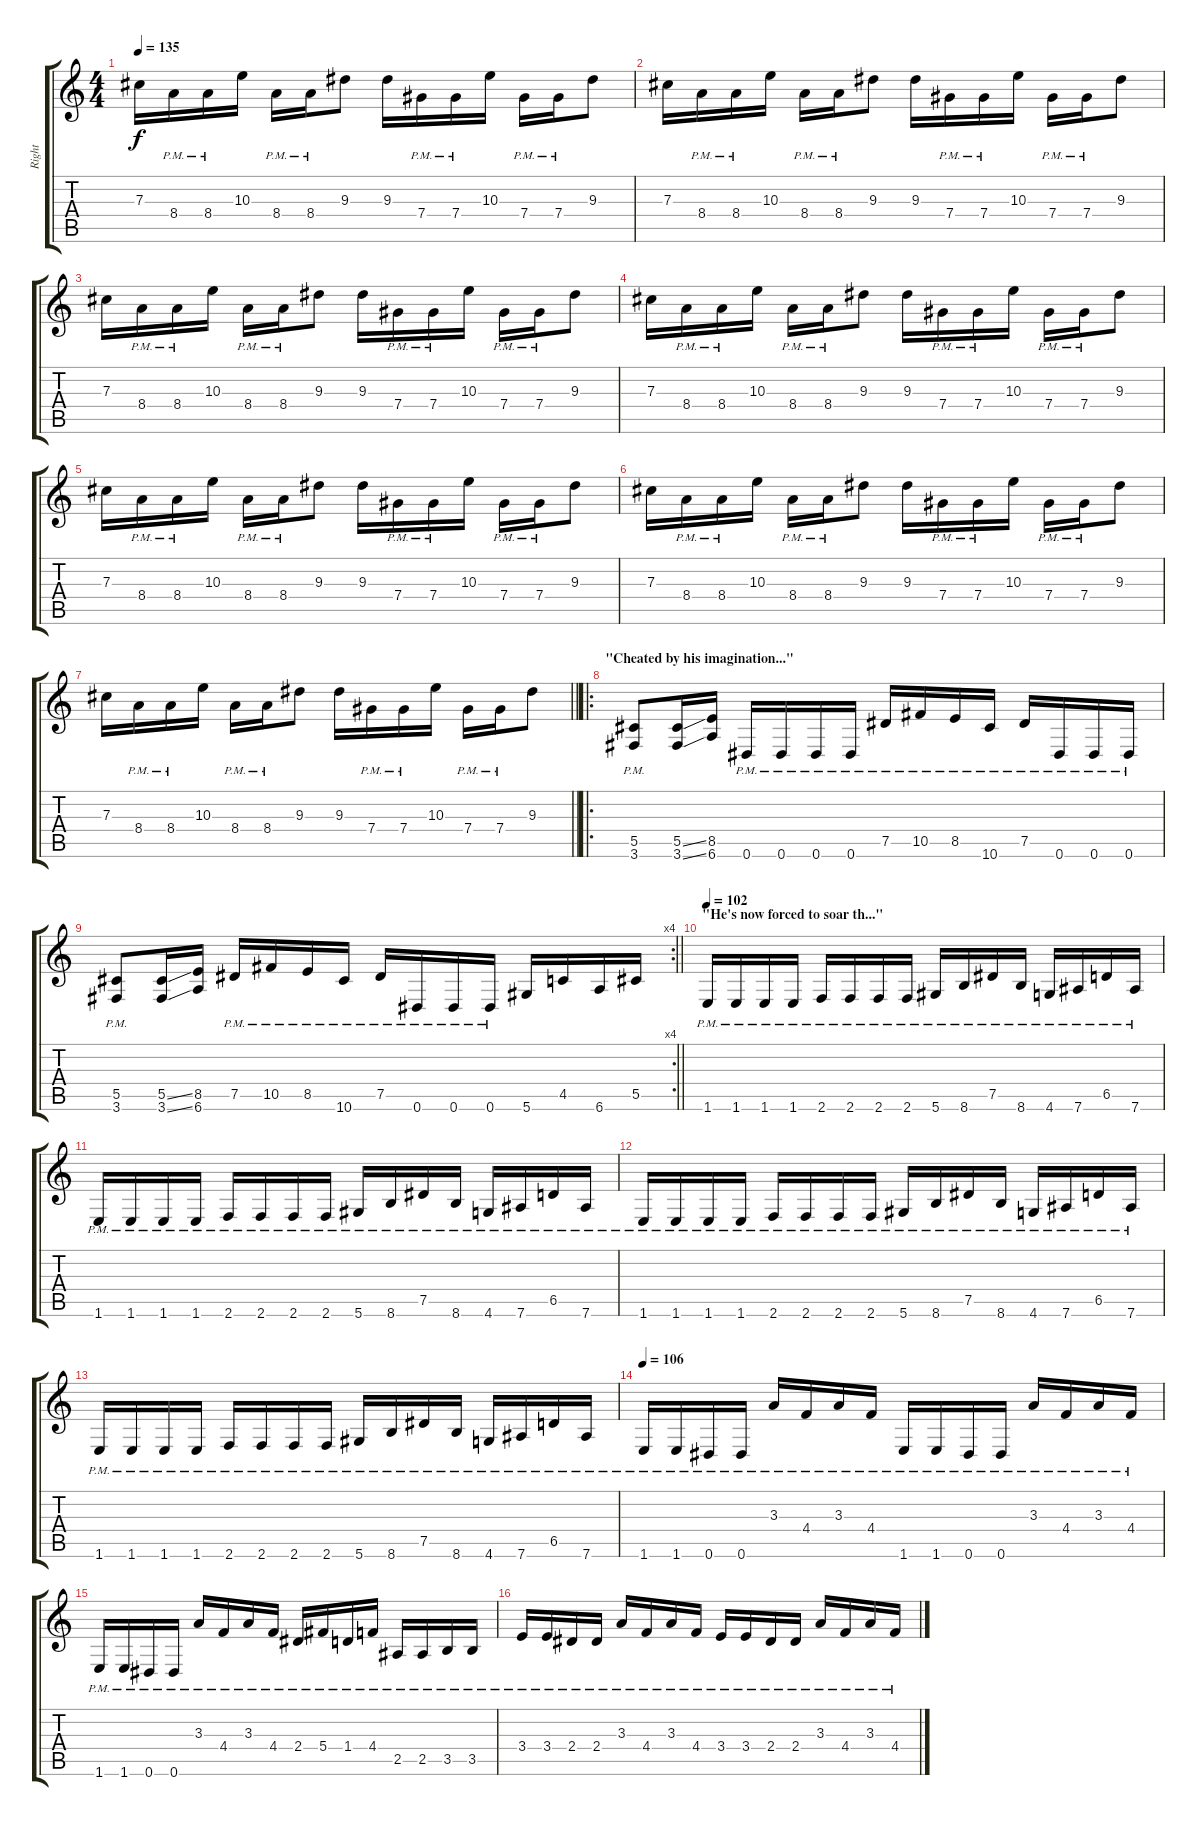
\track ("Right" "Right") {instrument distortionguitar}
\staff {score tabs}
\tuning (Eb4 Bb3 Gb3 Db3 Ab2 Eb2) {hide}
\ts (4 4)
\tempo 135
\clef g2
\ks c
7.3.16{dy f} 8.4{pm}.16 8.4{pm}.16 10.3.16 8.4{pm}.16 8.4{pm}.16 9.3.8 9.3.16 7.4{pm}.16 7.4{pm}.16 10.3.16 7.4{pm}.16 7.4{pm}.16 9.3.8 |
7.3.16 8.4{pm}.16 8.4{pm}.16 10.3.16 8.4{pm}.16 8.4{pm}.16 9.3.8 9.3.16 7.4{pm}.16 7.4{pm}.16 10.3.16 7.4{pm}.16 7.4{pm}.16 9.3.8 |
7.3.16 8.4{pm}.16 8.4{pm}.16 10.3.16 8.4{pm}.16 8.4{pm}.16 9.3.8 9.3.16 7.4{pm}.16 7.4{pm}.16 10.3.16 7.4{pm}.16 7.4{pm}.16 9.3.8 |
7.3.16 8.4{pm}.16 8.4{pm}.16 10.3.16 8.4{pm}.16 8.4{pm}.16 9.3.8 9.3.16 7.4{pm}.16 7.4{pm}.16 10.3.16 7.4{pm}.16 7.4{pm}.16 9.3.8 |
7.3.16 8.4{pm}.16 8.4{pm}.16 10.3.16 8.4{pm}.16 8.4{pm}.16 9.3.8 9.3.16 7.4{pm}.16 7.4{pm}.16 10.3.16 7.4{pm}.16 7.4{pm}.16 9.3.8 |
7.3.16 8.4{pm}.16 8.4{pm}.16 10.3.16 8.4{pm}.16 8.4{pm}.16 9.3.8 9.3.16 7.4{pm}.16 7.4{pm}.16 10.3.16 7.4{pm}.16 7.4{pm}.16 9.3.8 |
\barLineRight lightlight
7.3.16 8.4{pm}.16 8.4{pm}.16 10.3.16 8.4{pm}.16 8.4{pm}.16 9.3.8 9.3.16 7.4{pm}.16 7.4{pm}.16 10.3.16 7.4{pm}.16 7.4{pm}.16 9.3.8 |
\ro
\section ("" "\"Cheated by his imagination...\"")
(5.5{pm} 3.6{pm}).8 (5.5{ss} 3.6{ss}).16 (8.5 6.6).16 0.6{pm}.16 0.6{pm}.16 0.6{pm}.16 0.6{pm}.16 7.5{pm}.16 10.5{pm}.16 8.5{pm}.16 10.6{pm}.16 7.5{pm}.16 0.6{pm}.16 0.6{pm}.16 0.6{pm}.16 |
\rc 4
\barLineRight lightlight
(5.5{pm} 3.6{pm}).8 (5.5{ss} 3.6{ss}).16 (8.5 6.6).16 7.5{pm}.16 10.5{pm}.16 8.5{pm}.16 10.6{pm}.16 7.5{pm}.16 0.6{pm}.16 0.6{pm}.16 0.6{pm}.16 5.6.16 4.5.16 6.6.16 5.5.16 |
\section ("" "\"He's now forced to soar th...\"")
\tempo 102
1.6{pm}.16 1.6{pm}.16 1.6{pm}.16 1.6{pm}.16 2.6{pm}.16 2.6{pm}.16 2.6{pm}.16 2.6{pm}.16 5.6{pm}.16 8.6{pm}.16 7.5{pm}.16 8.6{pm}.16 4.6{pm}.16 7.6{pm}.16 6.5{pm}.16 7.6{pm}.16 |
1.6{pm}.16 1.6{pm}.16 1.6{pm}.16 1.6{pm}.16 2.6{pm}.16 2.6{pm}.16 2.6{pm}.16 2.6{pm}.16 5.6{pm}.16 8.6{pm}.16 7.5{pm}.16 8.6{pm}.16 4.6{pm}.16 7.6{pm}.16 6.5{pm}.16 7.6{pm}.16 |
1.6{pm}.16 1.6{pm}.16 1.6{pm}.16 1.6{pm}.16 2.6{pm}.16 2.6{pm}.16 2.6{pm}.16 2.6{pm}.16 5.6{pm}.16 8.6{pm}.16 7.5{pm}.16 8.6{pm}.16 4.6{pm}.16 7.6{pm}.16 6.5{pm}.16 7.6{pm}.16 |
1.6{pm}.16 1.6{pm}.16 1.6{pm}.16 1.6{pm}.16 2.6{pm}.16 2.6{pm}.16 2.6{pm}.16 2.6{pm}.16 5.6{pm}.16 8.6{pm}.16 7.5{pm}.16 8.6{pm}.16 4.6{pm}.16 7.6{pm}.16 6.5{pm}.16 7.6{pm}.16 |
\tempo 106
1.6{pm}.16 1.6{pm}.16 0.6{pm}.16 0.6{pm}.16 3.3{pm}.16 4.4{pm}.16 3.3{pm}.16 4.4{pm}.16 1.6{pm}.16 1.6{pm}.16 0.6{pm}.16 0.6{pm}.16 3.3{pm}.16 4.4{pm}.16 3.3{pm}.16 4.4{pm}.16 |
1.6{pm}.16 1.6{pm}.16 0.6{pm}.16 0.6{pm}.16 3.3{pm}.16 4.4{pm}.16 3.3{pm}.16 4.4{pm}.16 2.4{pm}.16 5.4{pm}.16 1.4{pm}.16 4.4{pm}.16 2.5{pm}.16 2.5{pm}.16 3.5{pm}.16 3.5{pm}.16 |
3.4{pm}.16 3.4{pm}.16 2.4{pm}.16 2.4{pm}.16 3.3{pm}.16 4.4{pm}.16 3.3{pm}.16 4.4{pm}.16 3.4{pm}.16 3.4{pm}.16 2.4{pm}.16 2.4{pm}.16 3.3{pm}.16 4.4{pm}.16 3.3{pm}.16 4.4{pm}.16
